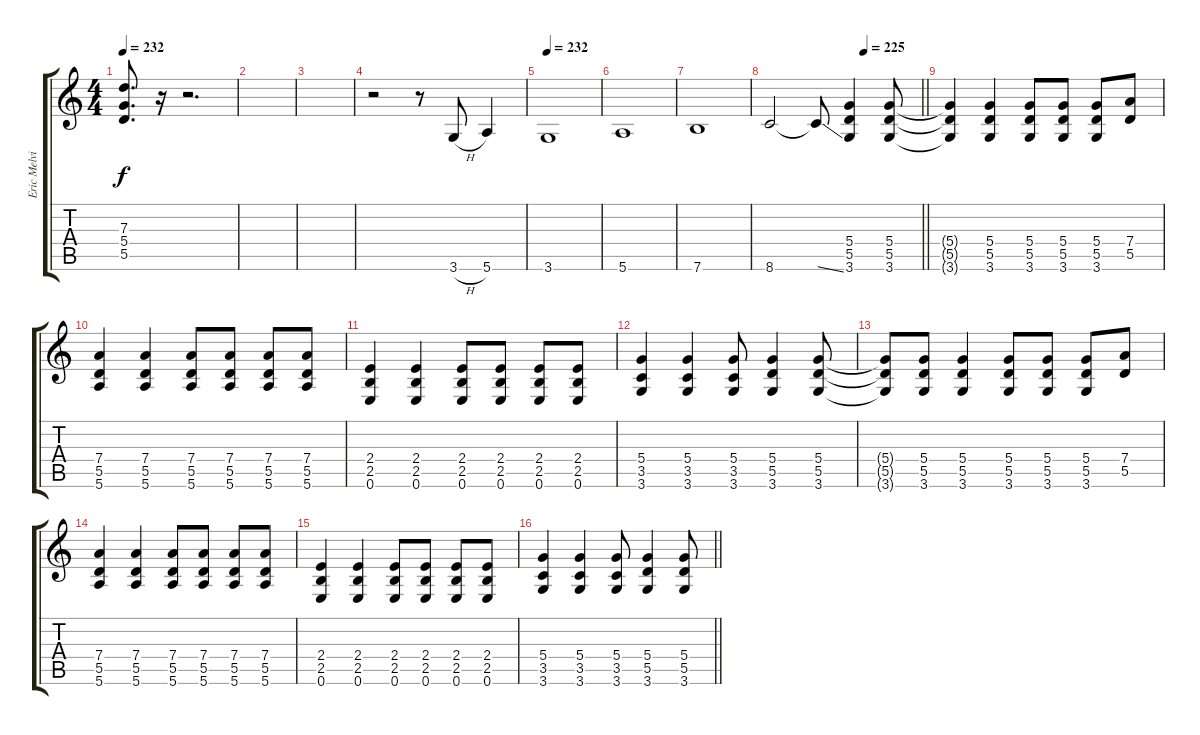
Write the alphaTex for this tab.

\track ("Eric Melvin" "Eric Melvi") {instrument distortionguitar}
\staff {score tabs}
\tuning (E4 B3 G3 D3 A2 E2) {hide}
\ts (4 4)
\tempo 232
\clef g2
\ks c
(7.3{t} 5.4{t} 5.5{t}).8{d dy f} r.16 r.2{d} |
|
|
r.2 r.8 3.6{h}.8 5.6.4 |
\tempo 232
3.6.1 |
5.6.1 |
7.6.1 |
\tempo (225 0.625)
\barLineRight lightlight
8.6.2 8.6{ss t}.8 (5.4 5.5 3.6).4 (5.4 5.5 3.6).8 |
\section ("" "")
(5.4{t} 5.5{t} 3.6{t}).4 (5.4 5.5 3.6).4 (5.4 5.5 3.6).8 (5.4 5.5 3.6).8 (5.4 5.5 3.6).8 (7.4 5.5).8 |
(7.4 5.5 5.6).4 (7.4 5.5 5.6).4 (7.4 5.5 5.6).8 (7.4 5.5 5.6).8 (7.4 5.5 5.6).8 (7.4 5.5 5.6).8 |
(2.4 2.5 0.6).4 (2.4 2.5 0.6).4 (2.4 2.5 0.6).8 (2.4 2.5 0.6).8 (2.4 2.5 0.6).8 (2.4 2.5 0.6).8 |
(5.4 3.5 3.6).4 (5.4 3.5 3.6).4 (5.4 3.5 3.6).8 (5.4 5.5 3.6).4 (5.4 5.5 3.6).8 |
(5.4{t} 5.5{t} 3.6{t}).8 (5.4 5.5 3.6).8 (5.4 5.5 3.6).4 (5.4 5.5 3.6).8 (5.4 5.5 3.6).8 (5.4 5.5 3.6).8 (7.4 5.5).8 |
(7.4 5.5 5.6).4 (7.4 5.5 5.6).4 (7.4 5.5 5.6).8 (7.4 5.5 5.6).8 (7.4 5.5 5.6).8 (7.4 5.5 5.6).8 |
(2.4 2.5 0.6).4 (2.4 2.5 0.6).4 (2.4 2.5 0.6).8 (2.4 2.5 0.6).8 (2.4 2.5 0.6).8 (2.4 2.5 0.6).8 |
\barLineRight lightlight
(5.4 3.5 3.6).4 (5.4 3.5 3.6).4 (5.4 3.5 3.6).8 (5.4 5.5 3.6).4 (5.4 5.5 3.6).8
